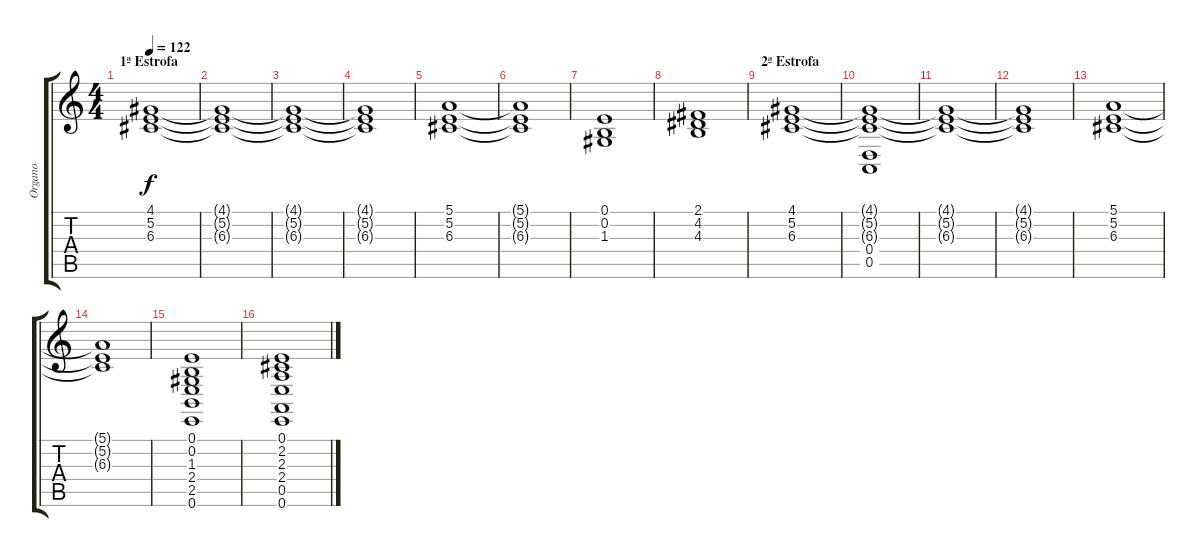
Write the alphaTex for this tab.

\track ("Organo" "Organo") {instrument pad7halo}
\staff {score tabs}
\tuning (E4 B3 G3 D3 A2 E2) {hide}
\ts (4 4)
\section ("" "1ª Estrofa")
\tempo 122
\clef g2
\ks c
(4.1 5.2 6.3).1{dy f} |
(4.1{t} 5.2{t} 6.3{t}).1 |
(4.1{t} 5.2{t} 6.3{t}).1 |
(4.1{t} 5.2{t} 6.3{t}).1 |
(5.1 5.2 6.3).1 |
(5.1{t} 5.2{t} 6.3{t}).1 |
(0.1 0.2 1.3).1 |
(2.1 4.2 4.3).1 |
\section ("" "2ª Estrofa")
(4.1 5.2 6.3).1 |
(4.1{t} 5.2{t} 6.3{t} 0.4 0.5).1 |
(4.1{t} 5.2{t} 6.3{t}).1 |
(4.1{t} 5.2{t} 6.3{t}).1 |
(5.1 5.2 6.3).1 |
(5.1{t} 5.2{t} 6.3{t}).1 |
(0.1 0.2 1.3 2.4 2.5 0.6).1 |
(0.1 2.2 2.3 2.4 0.5 0.6).1
